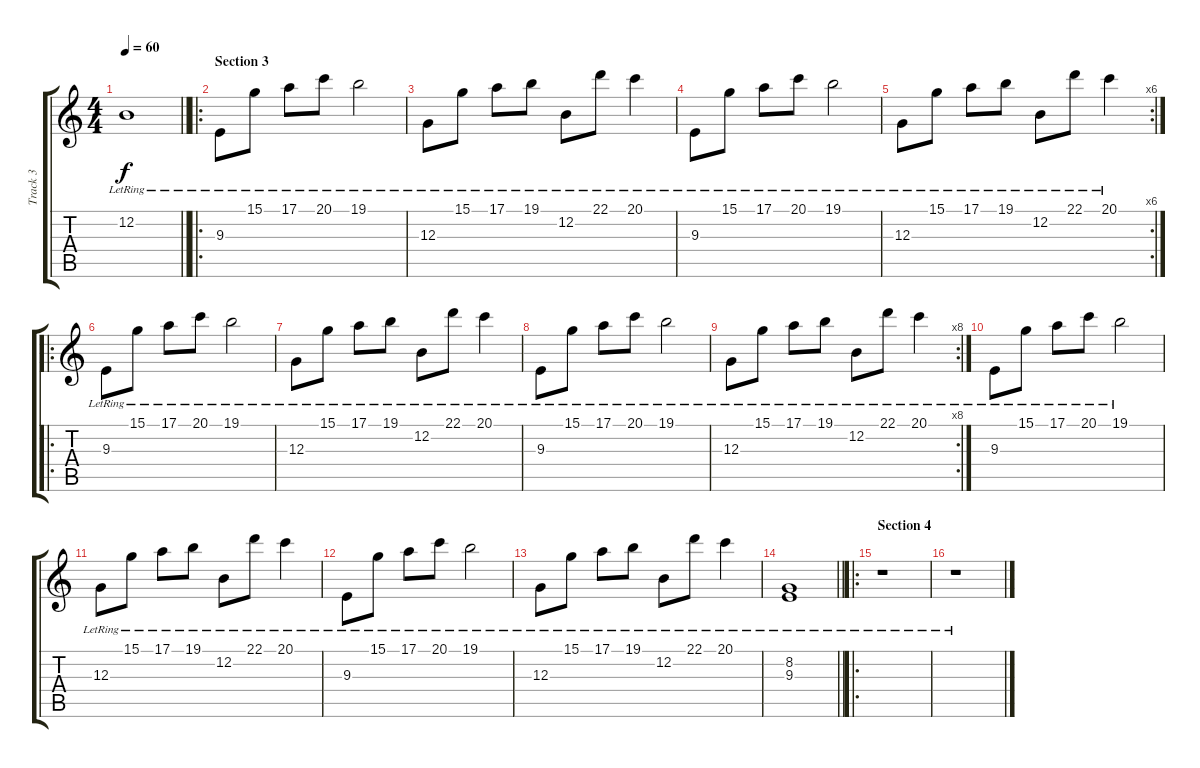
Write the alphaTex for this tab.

\track ("Track 3" "Track 3") {instrument orchestralharp}
\staff {score tabs}
\tuning (E4 B3 G3 D3 A2 E2) {hide}
\ts (4 4)
\tempo 60
\clef g2
\barLineRight lightlight
\ks c
12.2{lr}.1{dy f} |
\ro
\section ("" "Section 3")
9.3{lr}.8 15.1{lr}.8 17.1{lr}.8 20.1{lr}.8 19.1{lr}.2 |
12.3{lr}.8 15.1{lr}.8 17.1{lr}.8 19.1{lr}.8 12.2{lr}.8 22.1{lr}.8 20.1{lr}.4 |
9.3{lr}.8 15.1{lr}.8 17.1{lr}.8 20.1{lr}.8 19.1{lr}.2 |
\rc 6
12.3{lr}.8 15.1{lr}.8 17.1{lr}.8 19.1{lr}.8 12.2{lr}.8 22.1{lr}.8 20.1{lr}.4 |
\ro
9.3{lr}.8 15.1{lr}.8 17.1{lr}.8 20.1{lr}.8 19.1{lr}.2 |
12.3{lr}.8 15.1{lr}.8 17.1{lr}.8 19.1{lr}.8 12.2{lr}.8 22.1{lr}.8 20.1{lr}.4 |
9.3{lr}.8 15.1{lr}.8 17.1{lr}.8 20.1{lr}.8 19.1{lr}.2 |
\rc 8
12.3{lr}.8 15.1{lr}.8 17.1{lr}.8 19.1{lr}.8 12.2{lr}.8 22.1{lr}.8 20.1{lr}.4 |
9.3{lr}.8 15.1{lr}.8 17.1{lr}.8 20.1{lr}.8 19.1{lr}.2 |
12.3{lr}.8 15.1{lr}.8 17.1{lr}.8 19.1{lr}.8 12.2{lr}.8 22.1{lr}.8 20.1{lr}.4 |
9.3{lr}.8 15.1{lr}.8 17.1{lr}.8 20.1{lr}.8 19.1{lr}.2 |
12.3{lr}.8 15.1{lr}.8 17.1{lr}.8 19.1{lr}.8 12.2{lr}.8 22.1{lr}.8 20.1{lr}.4 |
\barLineRight lightlight
(8.2{lr} 9.3{lr}).1 |
\ro
\section ("" "Section 4")
r.1 |
r.1
